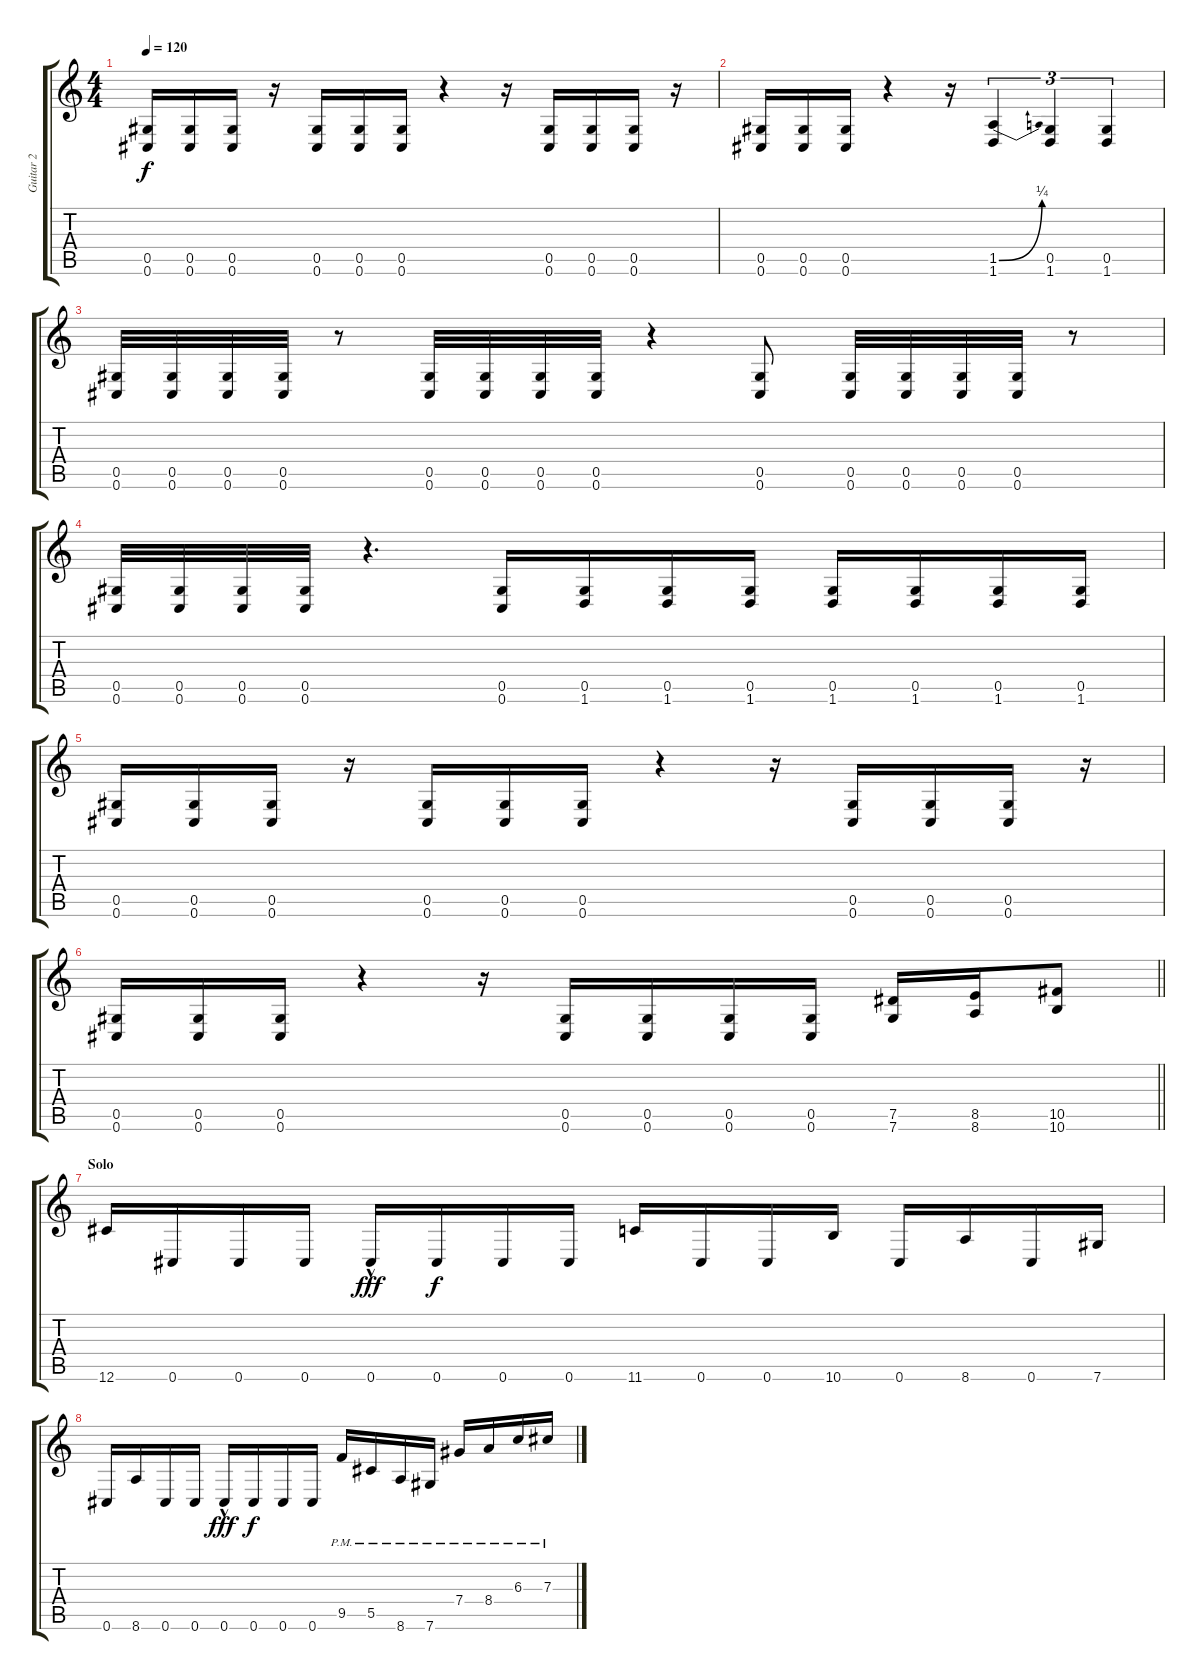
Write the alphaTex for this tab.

\track ("Guitar 2" "Guitar 2") {instrument distortionguitar}
\staff {score tabs}
\tuning (Eb4 Bb3 Gb3 Db3 Ab2 Db2) {hide}
\ts (4 4)
\tempo 120
\clef g2
\ks c
(0.5 0.6).16{dy f} (0.5 0.6).16 (0.5 0.6).16 r.16 (0.5 0.6).16 (0.5 0.6).16 (0.5 0.6).16 r.4 r.16 (0.5 0.6).16 (0.5 0.6).16 (0.5 0.6).16 r.16 |
(0.5 0.6).16 (0.5 0.6).16 (0.5 0.6).16 r.4 r.16 (1.5{be (bend 0 0 60 1)} 1.6).4{tu (3 2)} (0.5 1.6).4{tu (3 2)} (0.5 1.6).4{tu (3 2)} |
(0.5 0.6).32 (0.5 0.6).32 (0.5 0.6).32 (0.5 0.6).32 r.8 (0.5 0.6).32 (0.5 0.6).32 (0.5 0.6).32 (0.5 0.6).32 r.4 (0.5 0.6).8 (0.5 0.6).32 (0.5 0.6).32 (0.5 0.6).32 (0.5 0.6).32 r.8 |
(0.5 0.6).32 (0.5 0.6).32 (0.5 0.6).32 (0.5 0.6).32 r.4{d} (0.5 0.6).16 (0.5 1.6).16 (0.5 1.6).16 (0.5 1.6).16 (0.5 1.6).16 (0.5 1.6).16 (0.5 1.6).16 (0.5 1.6).16 |
(0.5 0.6).16 (0.5 0.6).16 (0.5 0.6).16 r.16 (0.5 0.6).16 (0.5 0.6).16 (0.5 0.6).16 r.4 r.16 (0.5 0.6).16 (0.5 0.6).16 (0.5 0.6).16 r.16 |
\barLineRight lightlight
(0.5 0.6).16 (0.5 0.6).16 (0.5 0.6).16 r.4 r.16 (0.5 0.6).16 (0.5 0.6).16 (0.5 0.6).16 (0.5 0.6).16 (7.5 7.6).16 (8.5 8.6).16 (10.5 10.6).8 |
\section ("" "Solo")
12.6.16 0.6.16 0.6.16 0.6.16 0.6{hac}.16{dy fff} 0.6.16{dy f} 0.6.16 0.6.16 11.6.16 0.6.16 0.6.16 10.6.16 0.6.16 8.6.16 0.6.16 7.6.16 |
0.6.16 8.6.16 0.6.16 0.6.16 0.6{hac}.16{dy fff} 0.6.16{dy f} 0.6.16 0.6.16 9.5{pm}.16 5.5{pm}.16 8.6{pm}.16 7.6{pm}.16 7.4{pm}.16 8.4{pm}.16 6.3{pm}.16 7.3{pm}.16
